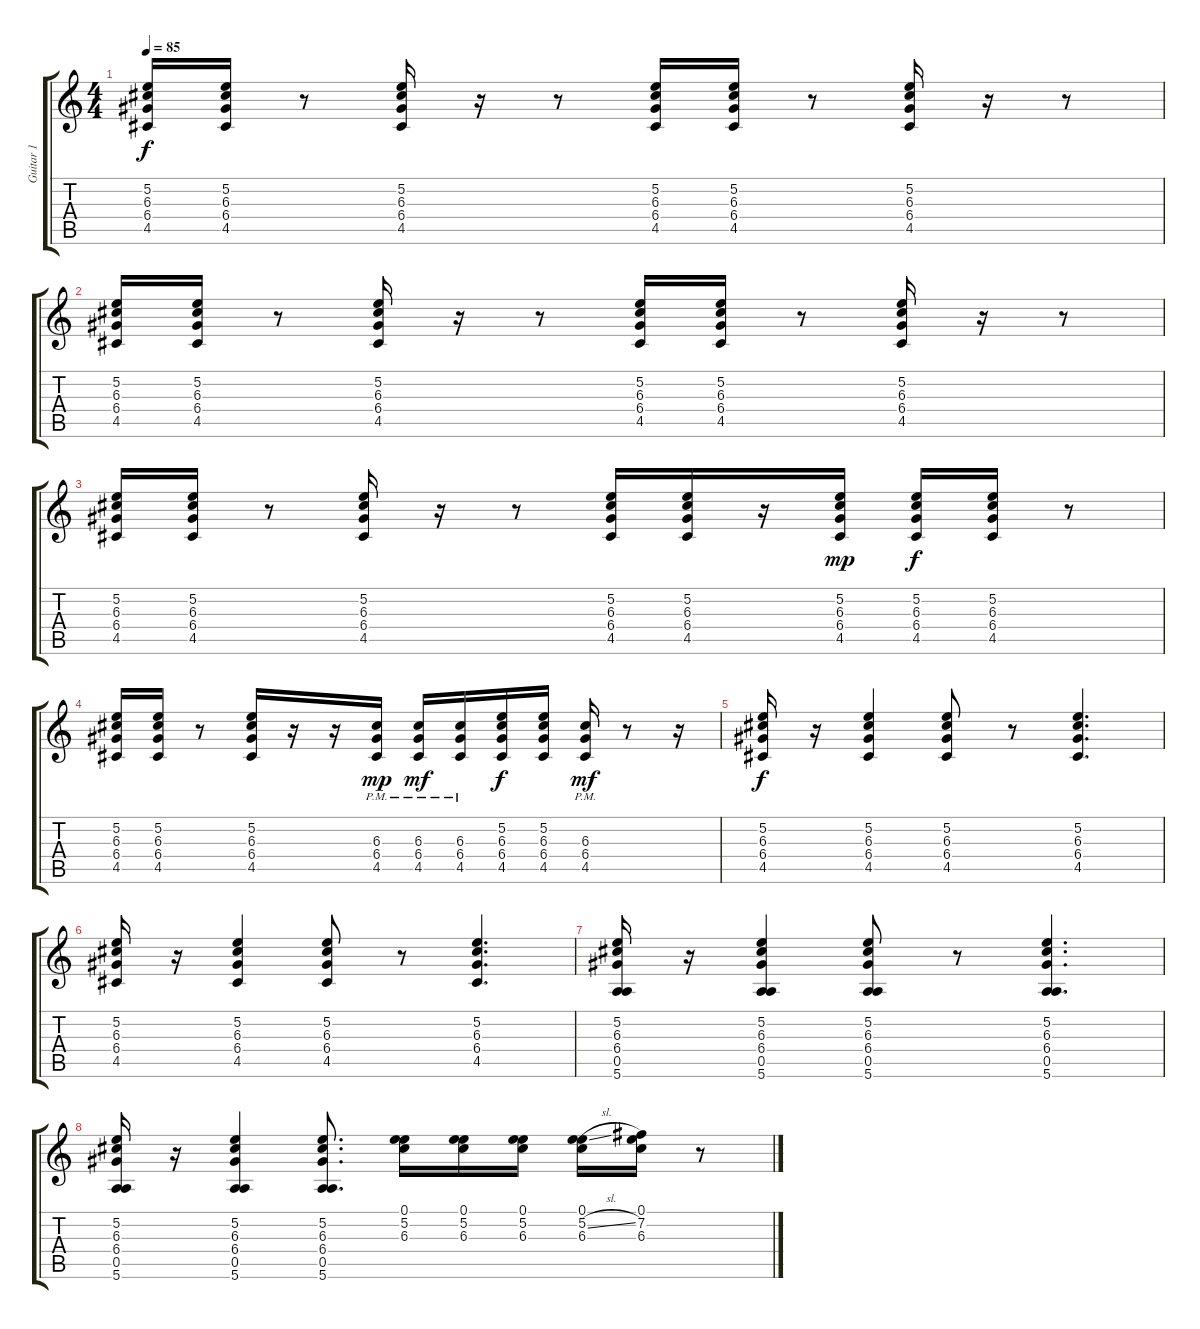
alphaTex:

\track ("Guitar 1" "Guitar 1") {instrument acousticguitarnylon}
\staff {score tabs}
\tuning (E4 B3 G3 D3 A2 E2) {hide}
\ts (4 4)
\tempo 85
\clef g2
\ks c
(5.2 6.3 6.4 4.5).16{dy f} (5.2 6.3 6.4 4.5).16 r.8 (5.2 6.3 6.4 4.5).16 r.16 r.8 (5.2 6.3 6.4 4.5).16 (5.2 6.3 6.4 4.5).16 r.8 (5.2 6.3 6.4 4.5).16 r.16 r.8 |
(5.2 6.3 6.4 4.5).16 (5.2 6.3 6.4 4.5).16 r.8 (5.2 6.3 6.4 4.5).16 r.16 r.8 (5.2 6.3 6.4 4.5).16 (5.2 6.3 6.4 4.5).16 r.8 (5.2 6.3 6.4 4.5).16 r.16 r.8 |
(5.2 6.3 6.4 4.5).16 (5.2 6.3 6.4 4.5).16 r.8 (5.2 6.3 6.4 4.5).16 r.16 r.8 (5.2 6.3 6.4 4.5).16 (5.2 6.3 6.4 4.5).16 r.16 (5.2 6.3 6.4 4.5).16{dy mp} (5.2 6.3 6.4 4.5).16{dy f} (5.2 6.3 6.4 4.5).16 r.8 |
(5.2 6.3 6.4 4.5).16 (5.2 6.3 6.4 4.5).16 r.8 (5.2 6.3 6.4 4.5).16 r.16 r.16 (6.3{pm} 6.4{pm} 4.5{pm}).16{dy mp} (6.3{pm} 6.4{pm} 4.5{pm}).16{dy mf} (6.3{pm} 6.4{pm} 4.5{pm}).16 (5.2 6.3 6.4 4.5).16{dy f} (5.2 6.3 6.4 4.5).16 (6.3{pm} 6.4{pm} 4.5{pm}).16{dy mf} r.8 r.16 |
(5.2 6.3 6.4 4.5).16{dy f} r.16 (5.2 6.3 6.4 4.5).4 (5.2 6.3 6.4 4.5).8 r.8 (5.2 6.3 6.4 4.5).4{d} |
(5.2 6.3 6.4 4.5).16 r.16 (5.2 6.3 6.4 4.5).4 (5.2 6.3 6.4 4.5).8 r.8 (5.2 6.3 6.4 4.5).4{d} |
(5.2 6.3 6.4 0.5 5.6).16 r.16 (5.2 6.3 6.4 0.5 5.6).4 (5.2 6.3 6.4 0.5 5.6).8 r.8 (5.2 6.3 6.4 0.5 5.6).4{d} |
(5.2 6.3 6.4 0.5 5.6).16 r.16 (5.2 6.3 6.4 0.5 5.6).4 (5.2 6.3 6.4 0.5 5.6).8{d} (0.1 5.2 6.3).16 (0.1 5.2 6.3).16 (0.1 5.2 6.3).16 (0.1 5.2{sl} 6.3).16 (0.1 7.2 6.3).16 r.8
